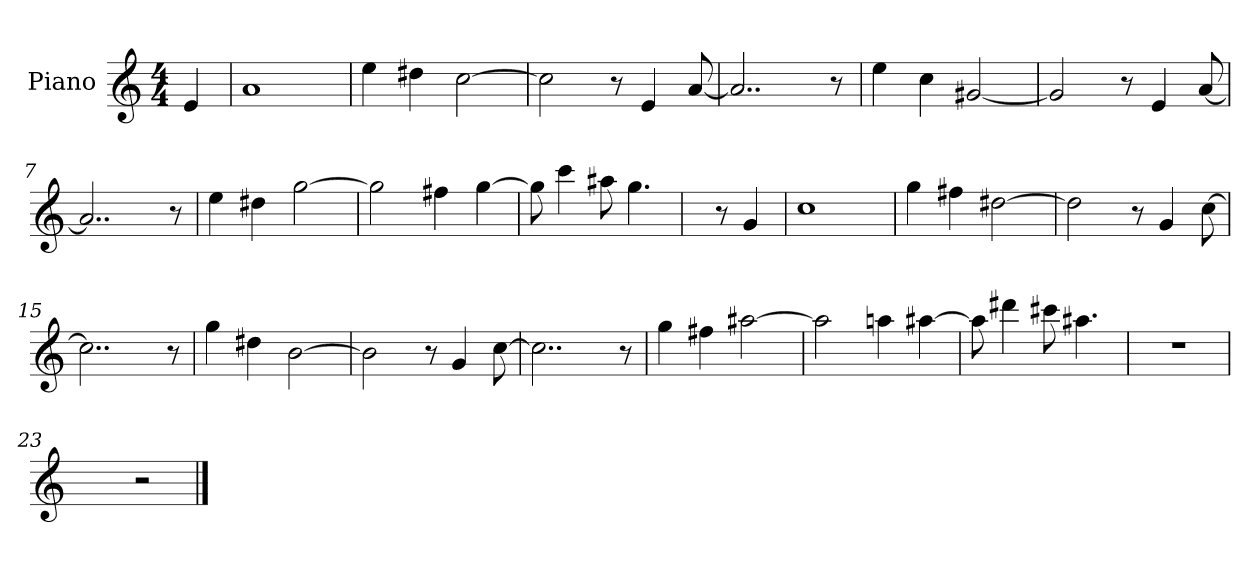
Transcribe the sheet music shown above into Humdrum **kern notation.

**kern
*part1
*staff1
*I"Piano
*I'Pno.
*clefG2
*k[]
*C:
*M4/4
=
4e/
=1
1a
=2
4ee\
4dd#X\
[2cc\
=3
2cc\]
8r
4e/
[8a/
=4
2..a/]
8r
=5
4ee\
4cc\
[2g#X/
=6
2g#/]
8r
4e/
[8a/
=7
2..a/]
8r
=8
4ee\
4dd#X\
[2gg\
=9
2gg\]
4ff#X\
[4gg\
!!LO:LB:g=z
=10
8gg\]
4ccc\
8aa#X\
4.gg\
=11
8ryy
8r
4g/
=12
1cc
=13
4gg\
4ff#X\
[2dd#X\
=14
2dd#\]
8r
4g/
[8cc\
=15
2..cc\]
8r
=16
4gg\
4dd#X\
[2b\
=17
2b\]
8r
4g/
[8cc\
=18
2..cc\]
8r
=19
4gg\
4ff#X\
[2aa#X\
!!LO:LB:g=z
=20
2aa#\]
4aan\
[4aa#X\
=21
8aa#\]
4ddd#X\
8ccc#X\
4.aa#\
=22
1r
=23
2ryy
2r
==
*-
